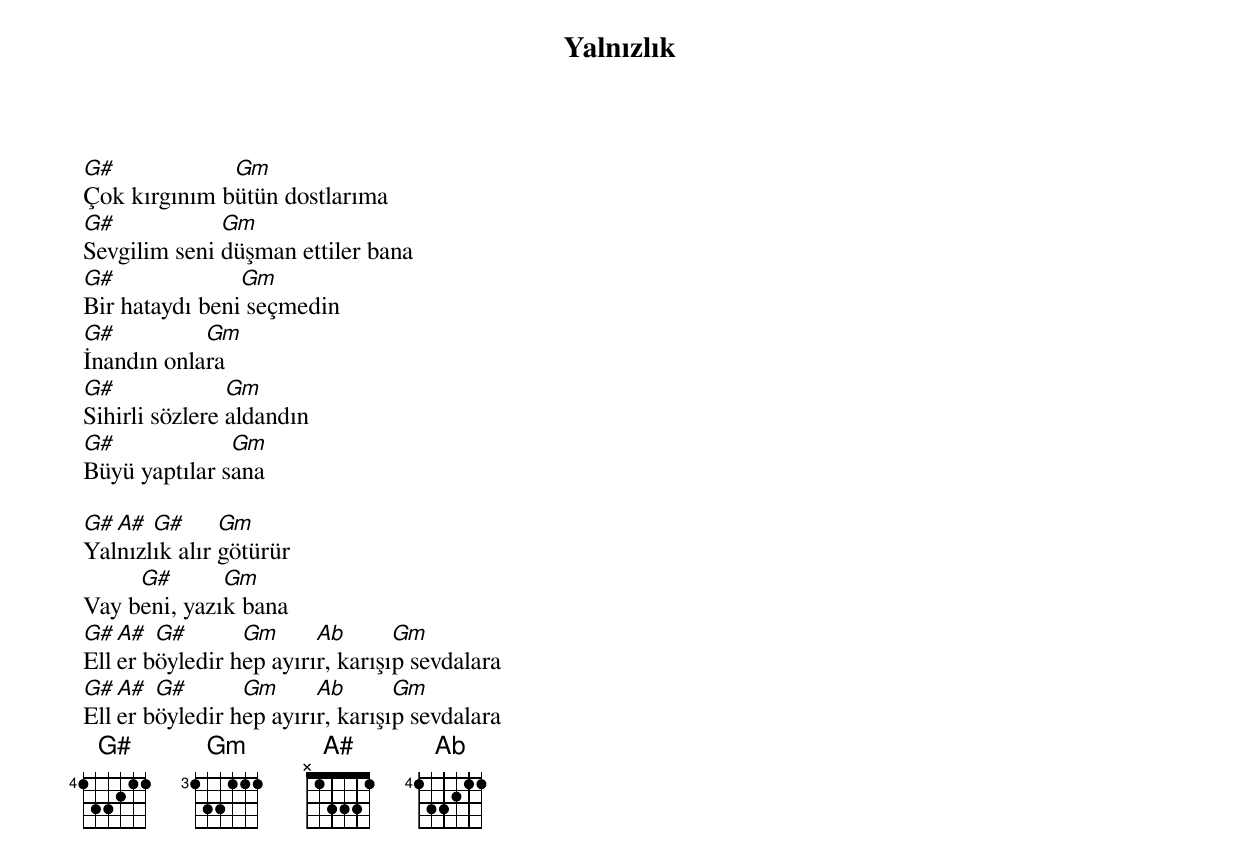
{title: Yalnızlık}
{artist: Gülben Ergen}

G#            Gm
Çok kırgınım bütün dostlarıma
G#            Gm
Sevgilim seni düşman ettiler bana
G#              Gm
Bir hataydı beni seçmedin
G#          Gm
İnandın onlara
G#              Gm
Sihirli sözlere aldandın
G#             Gm
Büyü yaptılar sana

G# A#  G#      Gm
Yalnızlık alır götürür
     G#       Gm
Vay beni, yazık bana
G# A#  G#       Gm      Ab       Gm
Eller böyledir hep ayırır, karışıp sevdalara
G# A#  G#       Gm      Ab       Gm
Eller böyledir hep ayırır, karışıp sevdalara
